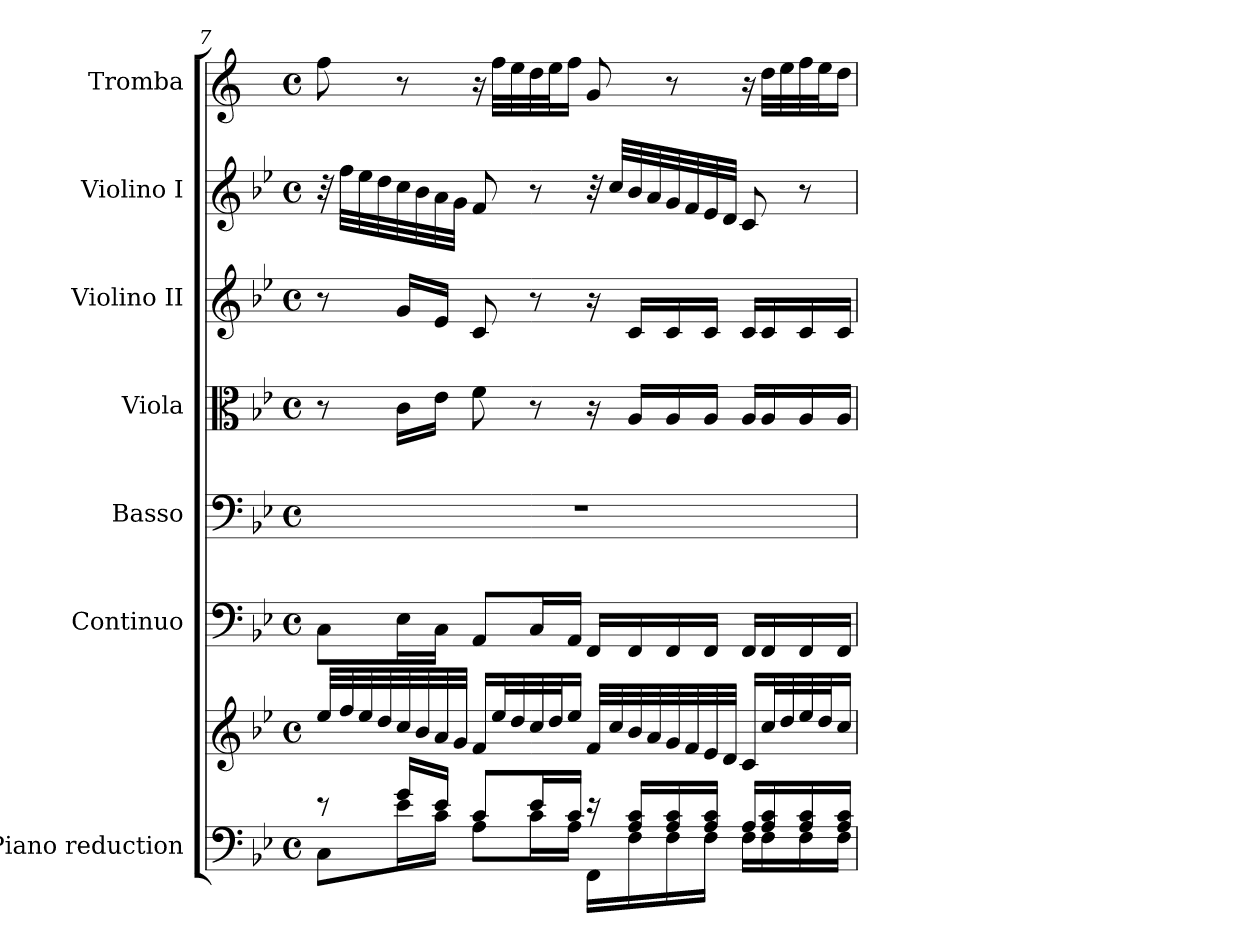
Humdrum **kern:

**kern	**kern	**kern	**kern	**kern	**kern	**kern	**kern
*part7	*part7	*part6	*part5	*part4	*part3	*part2	*part1
*staff8	*staff7	*staff6	*staff5	*staff4	*staff3	*staff2	*staff1
*I"Piano reduction	*	*I"Continuo	*I"Basso	*I"Viola	*I"Violino II	*I"Violino I	*I"Tromba
*I'Pno	*	*	*	*	*	*	*
*clefF4	*clefG2	*clefF4	*clefF4	*clefC3	*clefG2	*clefG2	*clefG2
*	*	*	*	*	*	*	*ITrd1c2
*k[b-e-]	*k[b-e-]	*k[b-e-]	*k[b-e-]	*k[b-e-]	*k[b-e-]	*k[b-e-]	*k[b-e-]
*M4/4	*M4/4	*M4/4	*M4/4	*M4/4	*M4/4	*M4/4	*M4/4
*met(c)	*met(c)	*met(c)	*met(c)	*met(c)	*met(c)	*met(c)	*met(c)
=7	=7	=7	=7	=7	=7	=7	=7
*^	*	*	*	*	*	*	*
8r	8C\L	32ee-/LLL	8C\L	1r	8r	8r	32r	8ee-\
.	.	32ff/	.	.	.	.	32ff\LLL	.
.	.	32ee-/	.	.	.	.	32ee-\	.
.	.	32dd/	.	.	.	.	32dd\	.
16g/LL	16e-\L	32cc/	16E-\L	.	16c\LL	16g/LL	32cc\	8r
.	.	32b-/	.	.	.	.	32b-\	.
16e-/JJ	16c\JJ	32a/	16C\JJ	.	16e-\JJ	16e-/JJ	32a\	.
.	.	32g/JJJ	.	.	.	.	32g\JJJ	.
8c/L	8A\L	16f/LL	8AA/L	.	8f\	8c/	8f/	16r
.	.	32ee-/L	.	.	.	.	.	32ee-\LLL
.	.	32dd/	.	.	.	.	.	32dd\
16e-/L	16c\L	32cc/	16C/L	.	8r	8r	8r	32cc\
.	.	32dd/J	.	.	.	.	.	32dd\J
16c/JJ	16A\JJ	16ee-/JJ	16AA/JJ	.	.	.	.	16ee-\JJ
16r	16FF\LL	32f/LLL	16FF/LL	.	16r	16r	32r	8f/
.	.	32cc/	.	.	.	.	32cc/LLL	.
16A/ 16c/LL	16F\	32b-/	16FF/	.	16A/LL	16c/LL	32b-/	.
.	.	32a/	.	.	.	.	32a/	.
16A/ 16c/	16F\	32g/	16FF/	.	16A/	16c/	32g/	8r
.	.	32f/	.	.	.	.	32f/	.
16A/ 16c/JJ	16F\JJ	32e-/	16FF/JJ	.	16A/JJ	16c/JJ	32e-/	.
.	.	32d/JJJ	.	.	.	.	32d/JJJ	.
16A/LL	16F\LL	16c/LL	16FF/LL	.	16A/LL	16c/LL	8c/	16r
16A/ 16c/	16F\	32cc/L	16FF/	.	16A/	16c/	.	32cc\LLL
.	.	32dd/	.	.	.	.	.	32dd\
16A/ 16c/	16F\	32ee-/	16FF/	.	16A/	16c/	8r	32ee-\
.	.	32dd/J	.	.	.	.	.	32dd\J
16A/ 16c/JJ	16F\JJ	16cc/JJ	16FF/JJ	.	16A/JJ	16c/JJ	.	16cc\JJ
*v	*v	*	*	*	*	*	*	*
=	=	=	=	=	=	=	=
*-	*-	*-	*-	*-	*-	*-	*-
